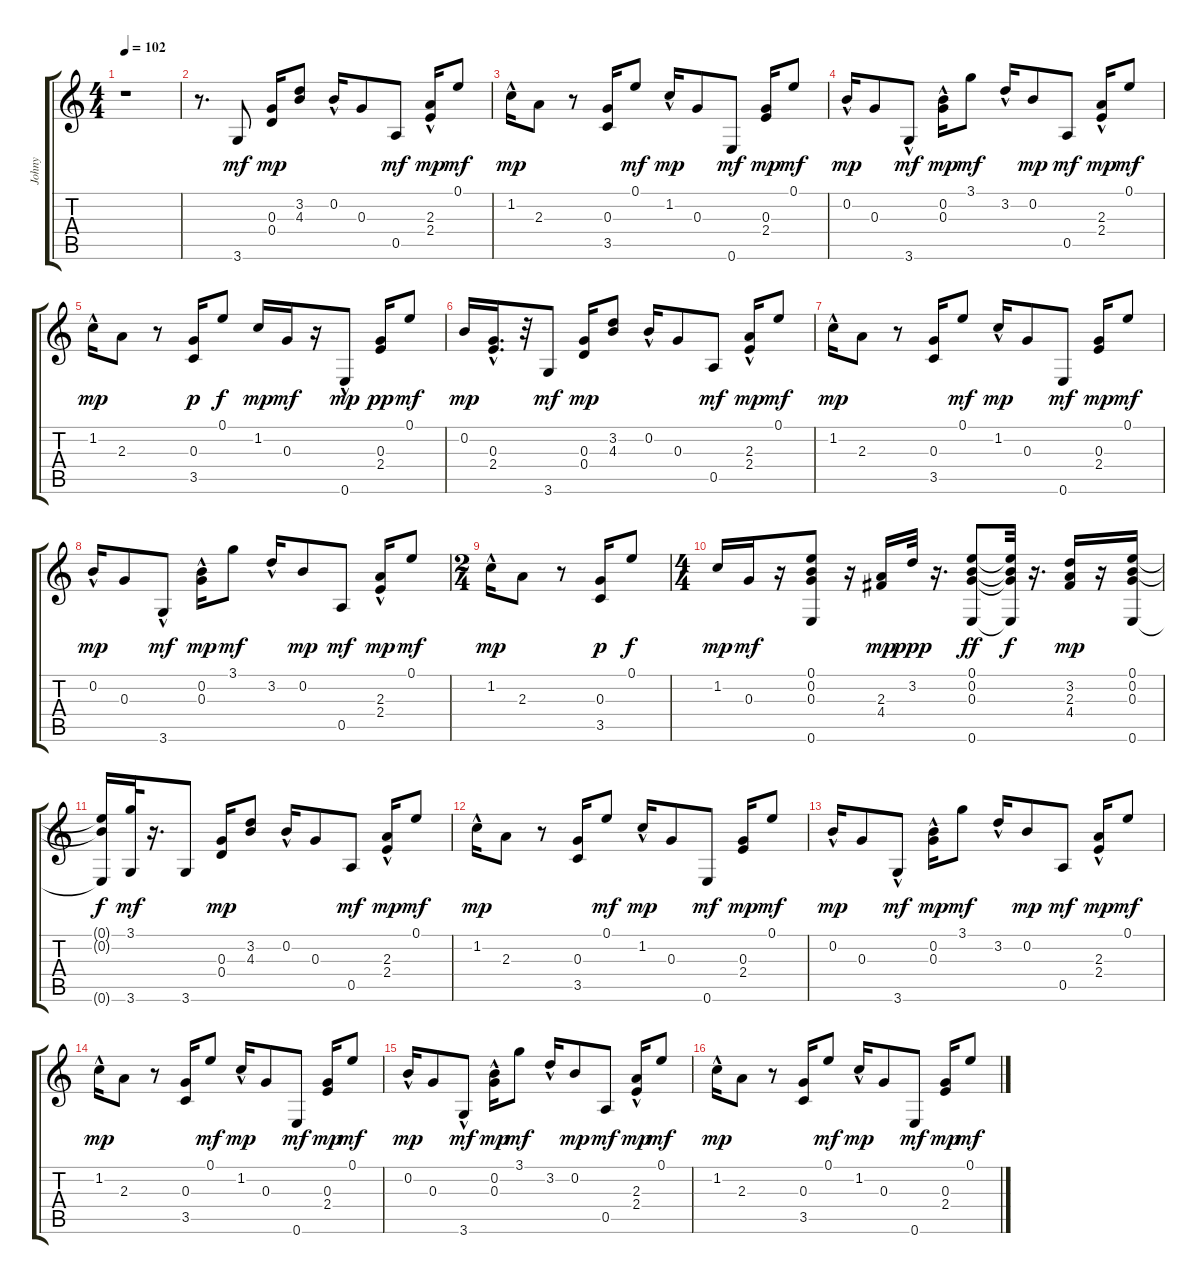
\track ("Johny" "Johny") {instrument electricguitarclean}
\staff {score tabs}
\tuning (E4 B3 G3 D3 A2 E2) {hide}
\ts (4 4)
\tempo 102
\clef g2
\ks c
r.1{dy mf instrument electricguitarclean} |
r.8{d} 3.6.8 (0.3 0.4).16{dy mp} (3.2 4.3).8 0.2{hac}.16 0.3.8 0.5.8{dy mf} (2.3 2.4{hac}).16{dy mp} 0.1.8{dy mf} |
1.2{hac}.16{dy mp} 2.3.8 r.8 (0.3 3.5).16 0.1.8{dy mf} 1.2{hac}.16{dy mp} 0.3.8 0.6.8{dy mf} (0.3 2.4).16{dy mp} 0.1.8{dy mf} |
0.2{hac}.16{dy mp} 0.3.8 3.6{hac}.8{dy mf} (0.2{hac} 0.3).16{dy mp} 3.1.8{dy mf} 3.2{hac}.16 0.2.8{dy mp} 0.5.8{dy mf} (2.3 2.4{hac}).16{dy mp} 0.1.8{dy mf} |
1.2{hac}.16{dy mp} 2.3.8 r.8 (0.3 3.5).16{dy p} 0.1.8{dy f} 1.2.16{dy mp} 0.3.16{dy mf} r.16 0.6{hac}.8{dy mp} (0.3 2.4).16{dy pp} 0.1.8{dy mf} |
0.2.16{dy mp} (0.3{hac} 2.4{hac}).16{d} r.32 3.6.8{dy mf} (0.3 0.4).16{dy mp} (3.2 4.3).8 0.2{hac}.16 0.3.8 0.5.8{dy mf} (2.3 2.4{hac}).16{dy mp} 0.1.8{dy mf} |
1.2{hac}.16{dy mp} 2.3.8 r.8 (0.3 3.5).16 0.1.8{dy mf} 1.2{hac}.16{dy mp} 0.3.8 0.6.8{dy mf} (0.3 2.4).16{dy mp} 0.1.8{dy mf} |
0.2{hac}.16{dy mp} 0.3.8 3.6{hac}.8{dy mf} (0.2{hac} 0.3).16{dy mp} 3.1.8{dy mf} 3.2{hac}.16 0.2.8{dy mp} 0.5.8{dy mf} (2.3 2.4{hac}).16{dy mp} 0.1.8{dy mf} |
\ts (2 4)
1.2{hac}.16{dy mp} 2.3.8 r.8 (0.3 3.5).16{dy p} 0.1.8{dy f} |
\ts (4 4)
1.2.16{dy mp} 0.3.16{dy mf} r.16 (0.1 0.2 0.3 0.6).8 r.16 (2.3 4.4).16{dy mp} 3.2.32{dy ppp} r.16{d} (0.1 0.2 0.3 0.6).8{dy ff} (0.1{t} 0.2{t} 0.3{t} 0.6{t}).32{dy f} r.16{d} (3.2 2.3 4.4).16{dy mp} r.16 (0.1 0.2 0.3 0.6).16 |
(0.1{t} 0.2{t} 0.6{t}).16{dy f} (3.1 3.6).32{dy mf} r.16{d} 3.6.8 (0.3 0.4).16{dy mp} (3.2 4.3).8 0.2{hac}.16 0.3.8 0.5.8{dy mf} (2.3 2.4{hac}).16{dy mp} 0.1.8{dy mf} |
1.2{hac}.16{dy mp} 2.3.8 r.8 (0.3 3.5).16 0.1.8{dy mf} 1.2{hac}.16{dy mp} 0.3.8 0.6.8{dy mf} (0.3 2.4).16{dy mp} 0.1.8{dy mf} |
0.2{hac}.16{dy mp} 0.3.8 3.6{hac}.8{dy mf} (0.2{hac} 0.3).16{dy mp} 3.1.8{dy mf} 3.2{hac}.16 0.2.8{dy mp} 0.5.8{dy mf} (2.3 2.4{hac}).16{dy mp} 0.1.8{dy mf} |
1.2{hac}.16{dy mp} 2.3.8 r.8 (0.3 3.5).16 0.1.8{dy mf} 1.2{hac}.16{dy mp} 0.3.8 0.6.8{dy mf} (0.3 2.4).16{dy mp} 0.1.8{dy mf} |
0.2{hac}.16{dy mp} 0.3.8 3.6{hac}.8{dy mf} (0.2{hac} 0.3).16{dy mp} 3.1.8{dy mf} 3.2{hac}.16 0.2.8{dy mp} 0.5.8{dy mf} (2.3 2.4{hac}).16{dy mp} 0.1.8{dy mf} |
1.2{hac}.16{dy mp} 2.3.8 r.8 (0.3 3.5).16 0.1.8{dy mf} 1.2{hac}.16{dy mp} 0.3.8 0.6.8{dy mf} (0.3 2.4).16{dy mp} 0.1.8{dy mf}
